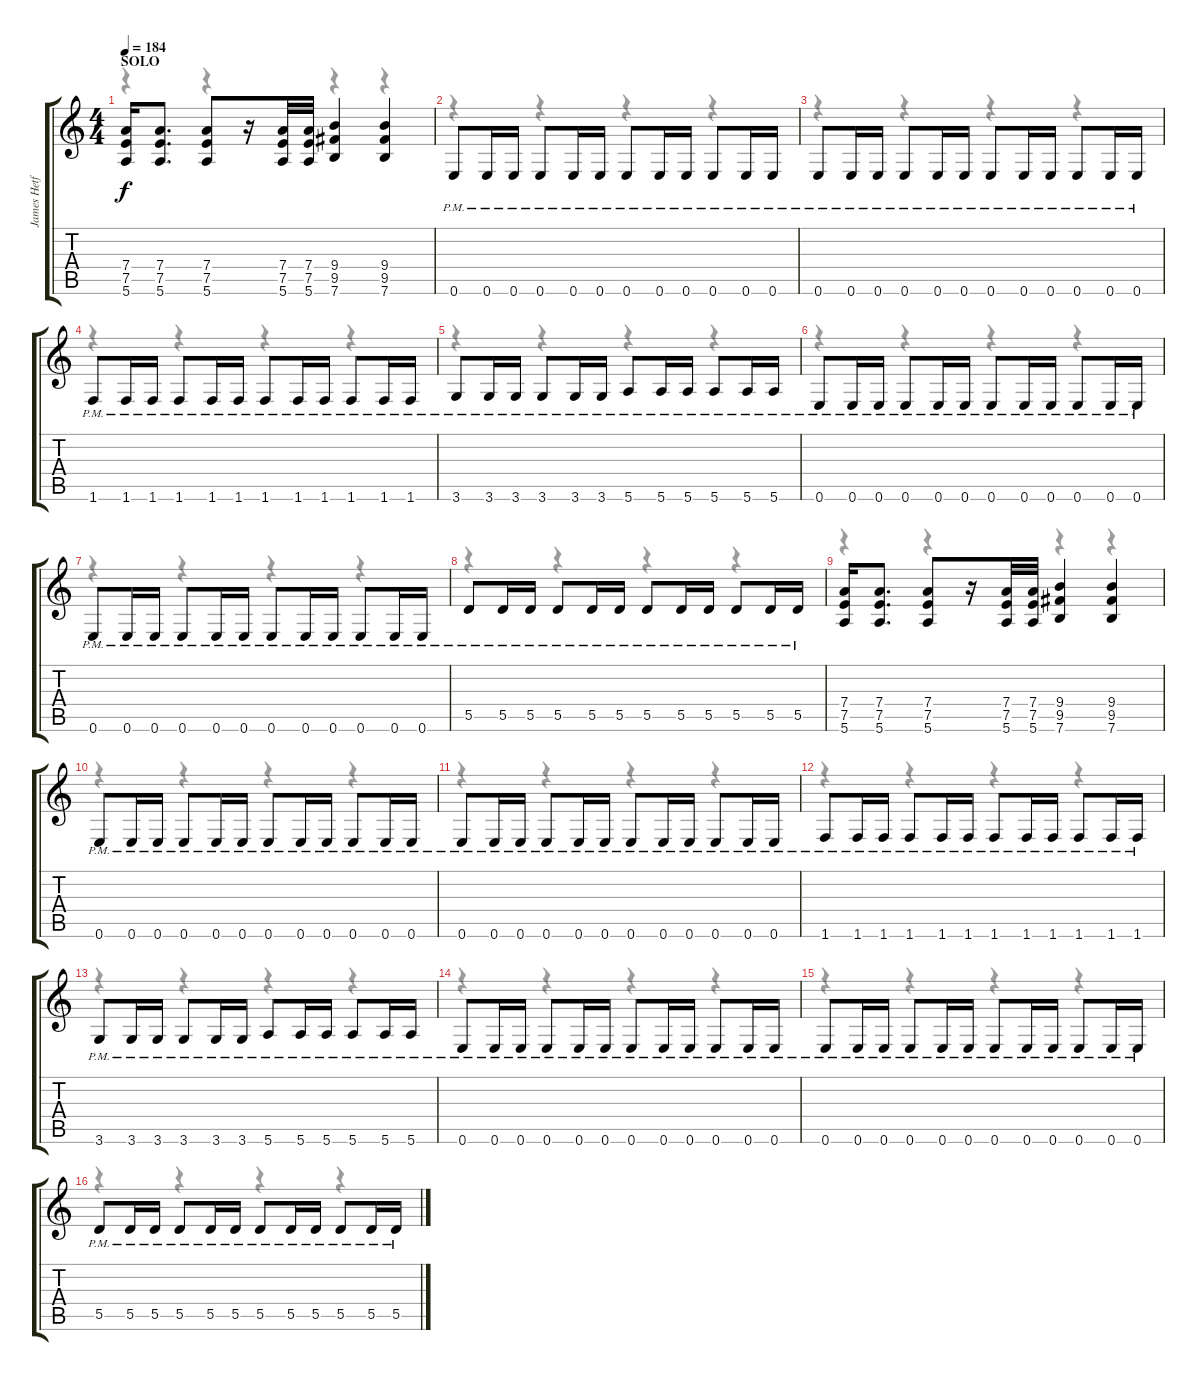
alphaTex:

\track ("James Hetfield (Rhythm)" "James Hetf") {instrument distortionguitar}
\staff {score tabs}
\tuning (E4 B3 G3 D3 A2 E2) {hide}
\voice
\ts (4 4)
\section ("" "SOLO")
\tempo 184
\clef g2
\ks c
(7.4 7.5 5.6).16{dy f} (7.4 7.5 5.6).8{d} (7.4 7.5 5.6).8 r.16 (7.4 7.5 5.6).32 (7.4 7.5 5.6).32 (9.4 9.5 7.6).4 (9.4 9.5 7.6).4 |
0.6{pm}.8 0.6{pm}.16 0.6{pm}.16 0.6{pm}.8 0.6{pm}.16 0.6{pm}.16 0.6{pm}.8 0.6{pm}.16 0.6{pm}.16 0.6{pm}.8 0.6{pm}.16 0.6{pm}.16 |
0.6{pm}.8 0.6{pm}.16 0.6{pm}.16 0.6{pm}.8 0.6{pm}.16 0.6{pm}.16 0.6{pm}.8 0.6{pm}.16 0.6{pm}.16 0.6{pm}.8 0.6{pm}.16 0.6{pm}.16 |
1.6{pm}.8 1.6{pm}.16 1.6{pm}.16 1.6{pm}.8 1.6{pm}.16 1.6{pm}.16 1.6{pm}.8 1.6{pm}.16 1.6{pm}.16 1.6{pm}.8 1.6{pm}.16 1.6{pm}.16 |
3.6{pm}.8 3.6{pm}.16 3.6{pm}.16 3.6{pm}.8 3.6{pm}.16 3.6{pm}.16 5.6{pm}.8 5.6{pm}.16 5.6{pm}.16 5.6{pm}.8 5.6{pm}.16 5.6{pm}.16 |
0.6{pm}.8 0.6{pm}.16 0.6{pm}.16 0.6{pm}.8 0.6{pm}.16 0.6{pm}.16 0.6{pm}.8 0.6{pm}.16 0.6{pm}.16 0.6{pm}.8 0.6{pm}.16 0.6{pm}.16 |
0.6{pm}.8 0.6{pm}.16 0.6{pm}.16 0.6{pm}.8 0.6{pm}.16 0.6{pm}.16 0.6{pm}.8 0.6{pm}.16 0.6{pm}.16 0.6{pm}.8 0.6{pm}.16 0.6{pm}.16 |
5.5{pm}.8 5.5{pm}.16 5.5{pm}.16 5.5{pm}.8 5.5{pm}.16 5.5{pm}.16 5.5{pm}.8 5.5{pm}.16 5.5{pm}.16 5.5{pm}.8 5.5{pm}.16 5.5{pm}.16 |
(7.4 7.5 5.6).16 (7.4 7.5 5.6).8{d} (7.4 7.5 5.6).8 r.16 (7.4 7.5 5.6).32 (7.4 7.5 5.6).32 (9.4 9.5 7.6).4 (9.4 9.5 7.6).4 |
0.6{pm}.8 0.6{pm}.16 0.6{pm}.16 0.6{pm}.8 0.6{pm}.16 0.6{pm}.16 0.6{pm}.8 0.6{pm}.16 0.6{pm}.16 0.6{pm}.8 0.6{pm}.16 0.6{pm}.16 |
0.6{pm}.8 0.6{pm}.16 0.6{pm}.16 0.6{pm}.8 0.6{pm}.16 0.6{pm}.16 0.6{pm}.8 0.6{pm}.16 0.6{pm}.16 0.6{pm}.8 0.6{pm}.16 0.6{pm}.16 |
1.6{pm}.8 1.6{pm}.16 1.6{pm}.16 1.6{pm}.8 1.6{pm}.16 1.6{pm}.16 1.6{pm}.8 1.6{pm}.16 1.6{pm}.16 1.6{pm}.8 1.6{pm}.16 1.6{pm}.16 |
3.6{pm}.8 3.6{pm}.16 3.6{pm}.16 3.6{pm}.8 3.6{pm}.16 3.6{pm}.16 5.6{pm}.8 5.6{pm}.16 5.6{pm}.16 5.6{pm}.8 5.6{pm}.16 5.6{pm}.16 |
0.6{pm}.8 0.6{pm}.16 0.6{pm}.16 0.6{pm}.8 0.6{pm}.16 0.6{pm}.16 0.6{pm}.8 0.6{pm}.16 0.6{pm}.16 0.6{pm}.8 0.6{pm}.16 0.6{pm}.16 |
0.6{pm}.8 0.6{pm}.16 0.6{pm}.16 0.6{pm}.8 0.6{pm}.16 0.6{pm}.16 0.6{pm}.8 0.6{pm}.16 0.6{pm}.16 0.6{pm}.8 0.6{pm}.16 0.6{pm}.16 |
5.5{pm}.8 5.5{pm}.16 5.5{pm}.16 5.5{pm}.8 5.5{pm}.16 5.5{pm}.16 5.5{pm}.8 5.5{pm}.16 5.5{pm}.16 5.5{pm}.8 5.5{pm}.16 5.5{pm}.16
\voice
\clef g2
\ottava regular
\simile none
\ks c
r.4{dy f} r.4 r.4 r.4 |
r.4 r.4 r.4 r.4 |
r.4 r.4 r.4 r.4 |
r.4 r.4 r.4 r.4 |
r.4 r.4 r.4 r.4 |
r.4 r.4 r.4 r.4 |
r.4 r.4 r.4 r.4 |
r.4 r.4 r.4 r.4 |
r.4 r.4 r.4 r.4 |
r.4 r.4 r.4 r.4 |
r.4 r.4 r.4 r.4 |
r.4 r.4 r.4 r.4 |
r.4 r.4 r.4 r.4 |
r.4 r.4 r.4 r.4 |
r.4 r.4 r.4 r.4 |
r.4 r.4 r.4 r.4
